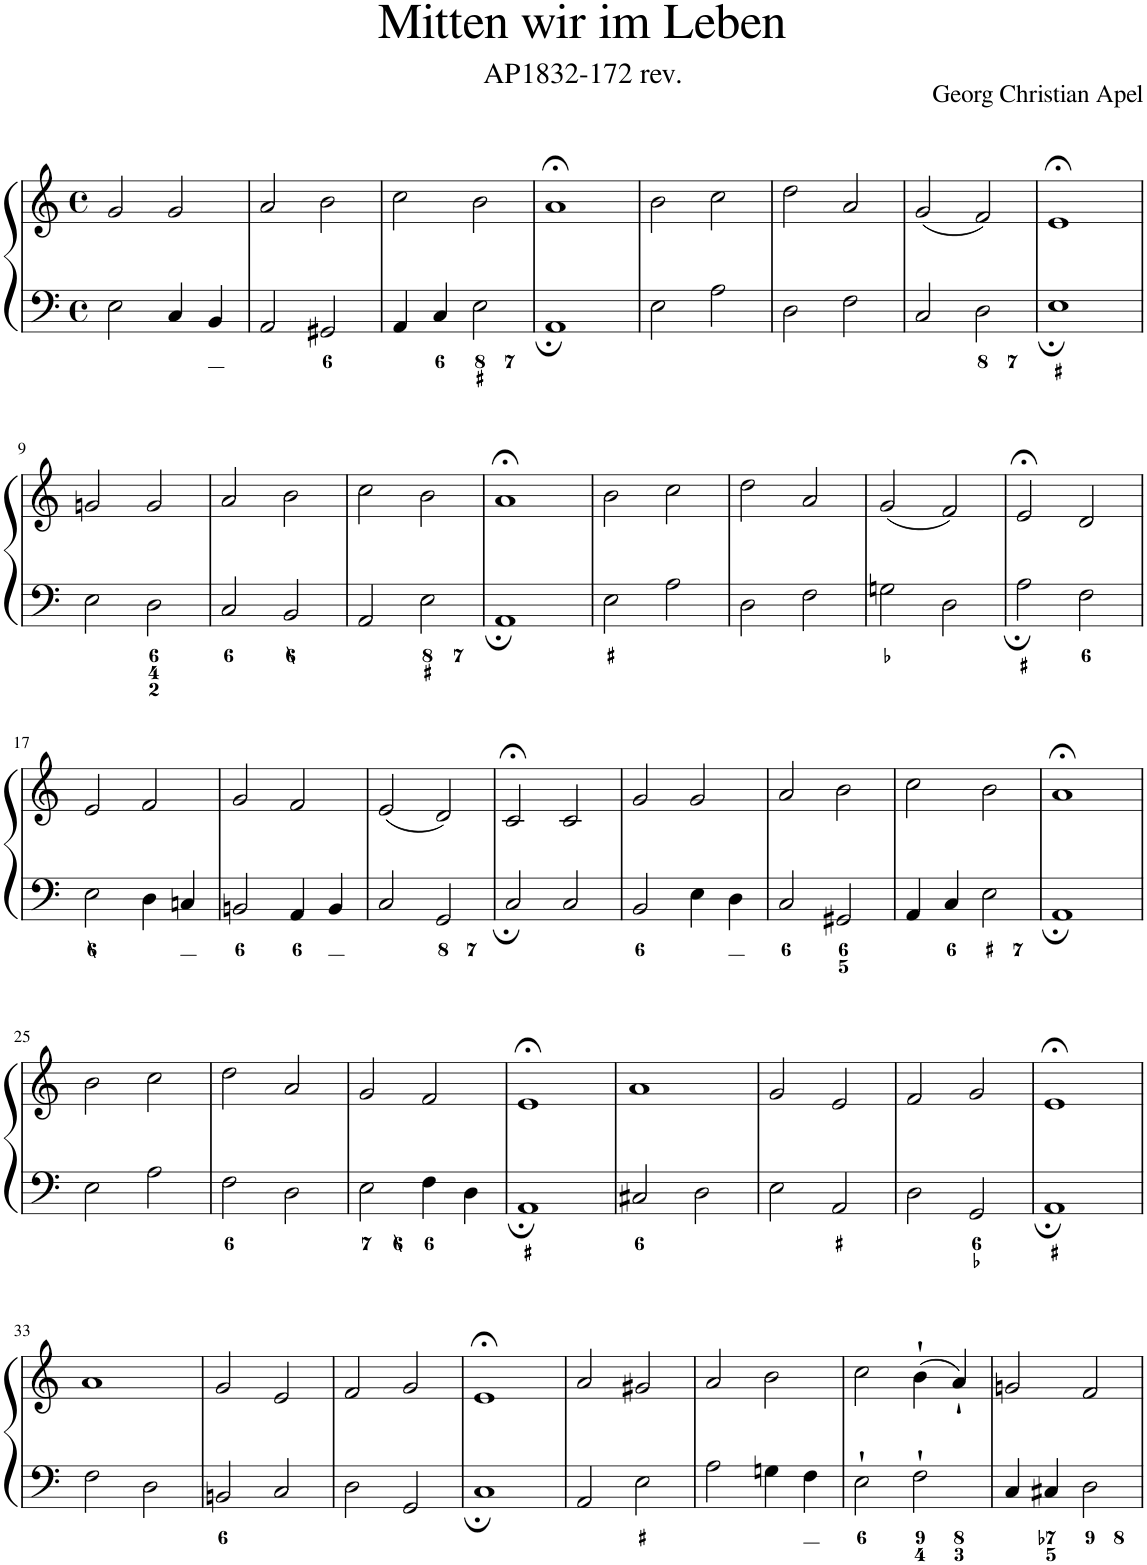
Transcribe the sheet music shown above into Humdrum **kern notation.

**kern	**kern
*part1	*part1
*staff2	*staff1
*I"Piano	*
*I'Pno.	*
*clefF4	*clefG2
*k[]	*k[]
*M4/4	*M4/4
*met(c)	*met(c)
=1	=1
2E\	2g/
4C/	2g/
4BB/	.
=2	=2
2AA/	2a/
2GG#X/	2b\
=3	=3
4AA/	2cc\
4C/	.
2E\	2b\
=4	=4
1AA	1a;<
=5	=5
2E\	2b\
2A\	2cc\
=6	=6
2D\	2dd\
2F\	2a/
=7	=7
2C/	(2g/
2D\	2f/)
=8	=8
1E	1e;<
!!LO:LB:g=z
=9	=9
2E\	2gn/
2D\	2g/
=10	=10
2C/	2a/
2BB/	2b\
=11	=11
2AA/	2cc\
2E\	2b\
=12	=12
1AA	1a;<
=13	=13
2E\	2b\
2A\	2cc\
=14	=14
2D\	2dd\
2F\	2a/
=15	=15
2Gn\	(2g/
2D\	2f/)
=16	=16
2A\	2e;</
2F\	2d/
!!LO:LB:g=z
=17	=17
2E\	2e/
4D\	2f/
4Cn/	.
=18	=18
2BBn/	2g/
4AA/	2f/
4BB/	.
=19	=19
2C/	(2e/
2GG/	2d/)
=20	=20
2C/	2c;</
2C/	2c/
=21	=21
2BB/	2g/
4E\	2g/
4D\	.
=22	=22
2C/	2a/
2GG#X/	2b\
=23	=23
4AA/	2cc\
4C/	.
2E\	2b\
=24	=24
1AA	1a;<
!!LO:LB:g=z
=25	=25
2E\	2b\
2A\	2cc\
=26	=26
2F\	2dd\
2D\	2a/
=27	=27
2E\	2g/
4F\	2f/
4D\	.
=28	=28
1AA	1e;<
=29	=29
2C#X/	1a
2D\	.
=30	=30
2E\	2g/
2AA/	2e/
=31	=31
2D\	2f/
2GG/	2g/
=32	=32
1AA	1e;<
!!LO:LB:g=z
=33	=33
2F\	1a
2D\	.
=34	=34
2BBn/	2g/
2C/	2e/
=35	=35
2D\	2f/
2GG/	2g/
=36	=36
1C	1e;<
=37	=37
2AA/	2a/
2E\	2g#X/
=38	=38
2A\	2a/
4Gn\	2b\
4F\	.
=39	=39
2E`\	2cc\
2F`\	(4b`\
.	4a`/)
=40	=40
4C/	2gn/
4C#X/	.
2D\	2f/
=	=
*-	*-
